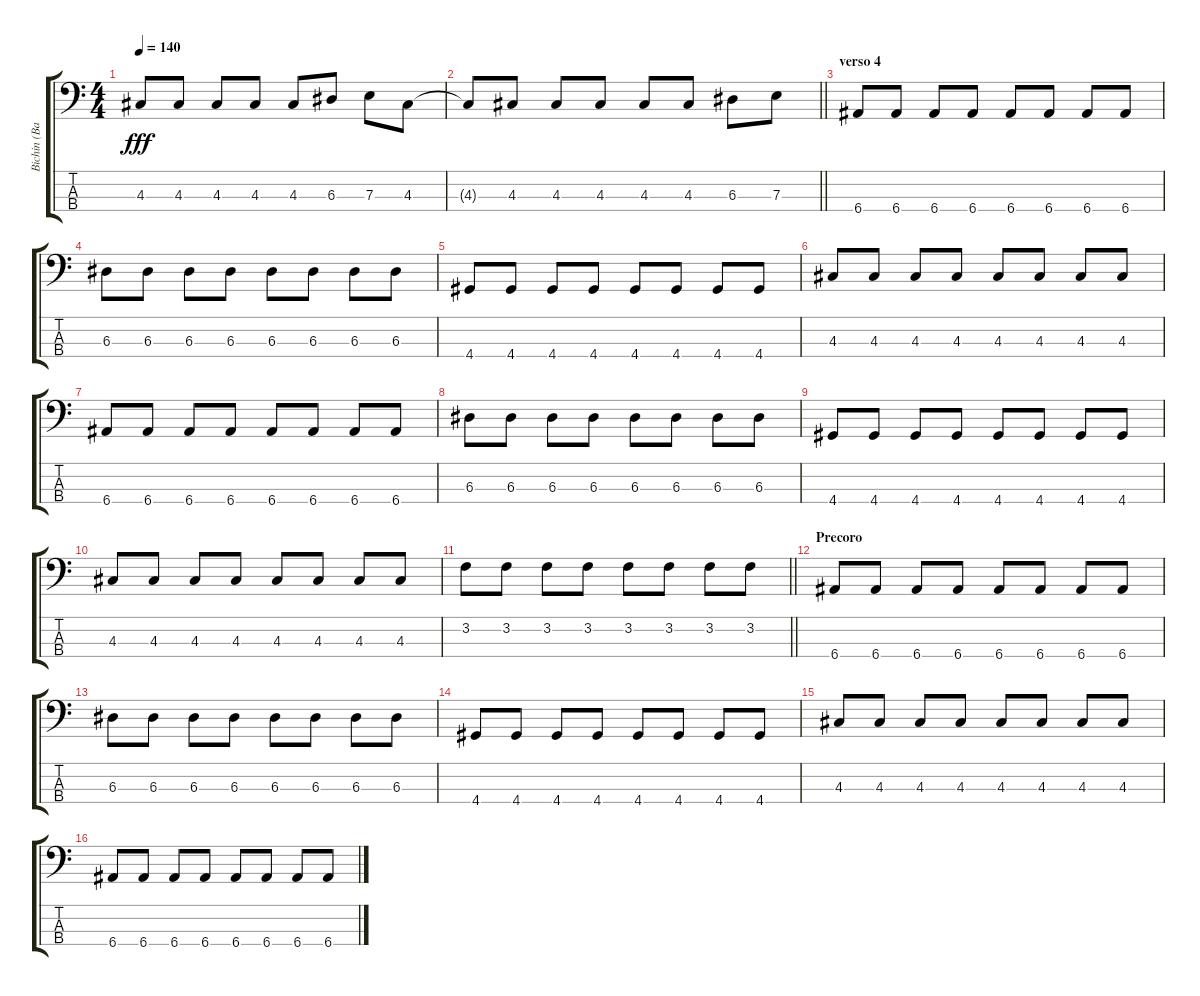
\track ("Bichin (Bajo)" "Bichin (Ba") {instrument electricbasspick}
\staff {score tabs}
\tuning (G2 D2 A1 E1) {hide}
\ts (4 4)
\tempo 140
\clef f4
\ks aminor
4.3{t}.8{dy fff} 4.3.8 4.3.8 4.3.8 4.3.8 6.3.8 7.3.8 4.3.8 |
\barLineRight lightlight
4.3{t}.8 4.3.8 4.3.8 4.3.8 4.3.8 4.3.8 6.3.8 7.3.8 |
\section ("" "verso 4")
6.4.8 6.4.8 6.4.8 6.4.8 6.4.8 6.4.8 6.4.8 6.4.8 |
6.3.8 6.3.8 6.3.8 6.3.8 6.3.8 6.3.8 6.3.8 6.3.8 |
4.4.8 4.4.8 4.4.8 4.4.8 4.4.8 4.4.8 4.4.8 4.4.8 |
4.3.8 4.3.8 4.3.8 4.3.8 4.3.8 4.3.8 4.3.8 4.3.8 |
6.4.8 6.4.8 6.4.8 6.4.8 6.4.8 6.4.8 6.4.8 6.4.8 |
6.3.8 6.3.8 6.3.8 6.3.8 6.3.8 6.3.8 6.3.8 6.3.8 |
4.4.8 4.4.8 4.4.8 4.4.8 4.4.8 4.4.8 4.4.8 4.4.8 |
4.3.8 4.3.8 4.3.8 4.3.8 4.3.8 4.3.8 4.3.8 4.3.8 |
\barLineRight lightlight
3.2.8 3.2.8 3.2.8 3.2.8 3.2.8 3.2.8 3.2.8 3.2.8 |
\section ("" "Precoro")
6.4.8 6.4.8 6.4.8 6.4.8 6.4.8 6.4.8 6.4.8 6.4.8 |
6.3.8 6.3.8 6.3.8 6.3.8 6.3.8 6.3.8 6.3.8 6.3.8 |
4.4.8 4.4.8 4.4.8 4.4.8 4.4.8 4.4.8 4.4.8 4.4.8 |
4.3.8 4.3.8 4.3.8 4.3.8 4.3.8 4.3.8 4.3.8 4.3.8 |
6.4.8 6.4.8 6.4.8 6.4.8 6.4.8 6.4.8 6.4.8 6.4.8
